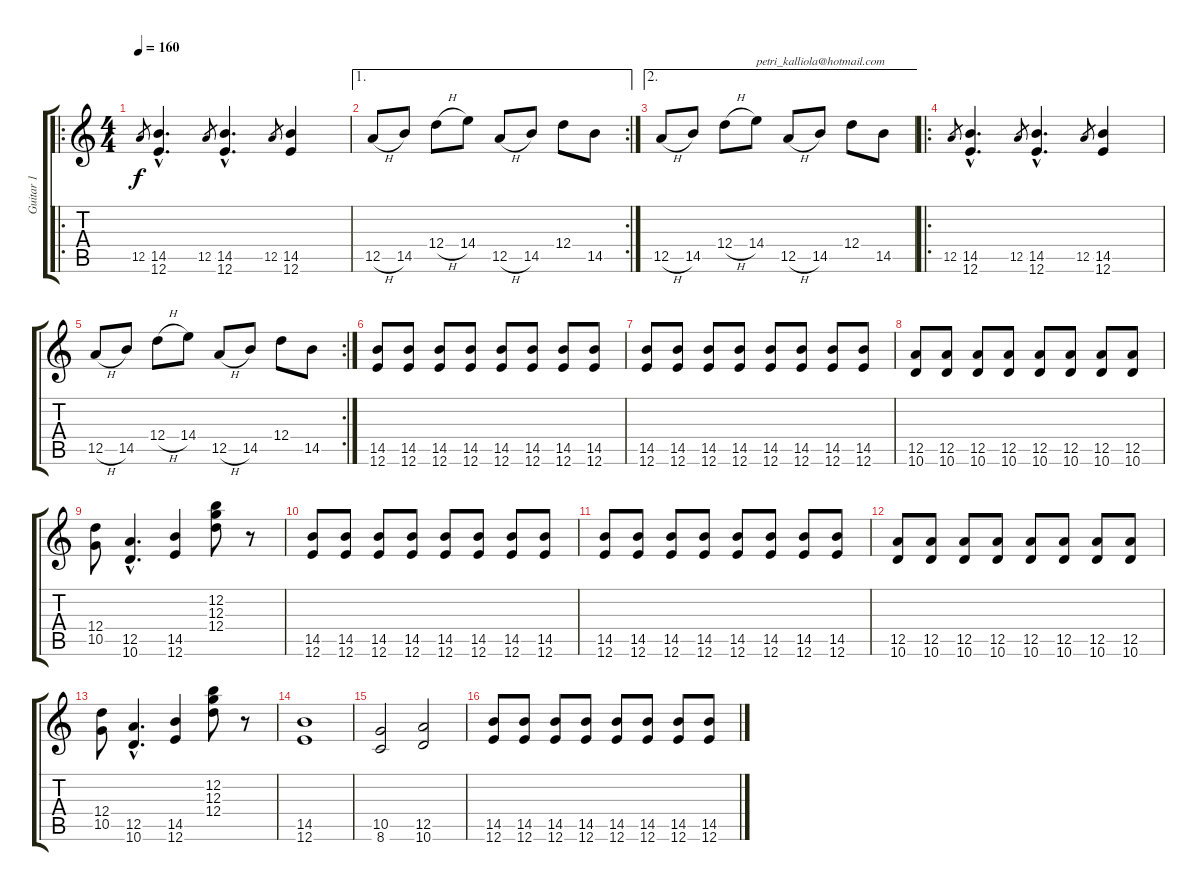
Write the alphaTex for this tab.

\track ("Guitar 1" "Guitar 1") {instrument overdrivenguitar}
\staff {score tabs}
\tuning (E4 B3 G3 D3 A2 E2) {hide}
\ro
\ts (4 4)
\tempo 160
\clef g2
\ks c
12.5.8{gr dy f instrument overdrivenguitar} (14.5{hac} 12.6{hac}).4{d} 12.5.8{gr} (14.5{hac} 12.6{hac}).4{d} 12.5.8{gr} (14.5 12.6).4 |
\ae 1
\rc 2
12.5{h}.8 14.5.8 12.4{h}.8 14.4.8 12.5{h}.8 14.5.8 12.4.8 14.5.8 |
\ae 2
12.5{h}.8 14.5.8 12.4{h}.8 14.4.8{txt "petri_kalliola@hotmail.com"} 12.5{h}.8 14.5.8 12.4.8 14.5.8 |
\ro
12.5.8{gr} (14.5{hac} 12.6{hac}).4{d} 12.5.8{gr} (14.5{hac} 12.6{hac}).4{d} 12.5.8{gr} (14.5 12.6).4 |
\rc 2
12.5{h}.8 14.5.8 12.4{h}.8 14.4.8 12.5{h}.8 14.5.8 12.4.8 14.5.8 |
(14.5 12.6).8 (14.5 12.6).8 (14.5 12.6).8 (14.5 12.6).8 (14.5 12.6).8 (14.5 12.6).8 (14.5 12.6).8 (14.5 12.6).8 |
(14.5 12.6).8 (14.5 12.6).8 (14.5 12.6).8 (14.5 12.6).8 (14.5 12.6).8 (14.5 12.6).8 (14.5 12.6).8 (14.5 12.6).8 |
(12.5 10.6).8 (12.5 10.6).8 (12.5 10.6).8 (12.5 10.6).8 (12.5 10.6).8 (12.5 10.6).8 (12.5 10.6).8 (12.5 10.6).8 |
(12.4 10.5).8 (12.5{hac} 10.6{hac}).4{d} (14.5 12.6).4 (12.2 12.3 12.4).8 r.8 |
(14.5 12.6).8 (14.5 12.6).8 (14.5 12.6).8 (14.5 12.6).8 (14.5 12.6).8 (14.5 12.6).8 (14.5 12.6).8 (14.5 12.6).8 |
(14.5 12.6).8 (14.5 12.6).8 (14.5 12.6).8 (14.5 12.6).8 (14.5 12.6).8 (14.5 12.6).8 (14.5 12.6).8 (14.5 12.6).8 |
(12.5 10.6).8 (12.5 10.6).8 (12.5 10.6).8 (12.5 10.6).8 (12.5 10.6).8 (12.5 10.6).8 (12.5 10.6).8 (12.5 10.6).8 |
(12.4 10.5).8 (12.5{hac} 10.6{hac}).4{d} (14.5 12.6).4 (12.2 12.3 12.4).8 r.8 |
(14.5 12.6).1 |
(10.5 8.6).2 (12.5 10.6).2 |
(14.5 12.6).8 (14.5 12.6).8 (14.5 12.6).8 (14.5 12.6).8 (14.5 12.6).8 (14.5 12.6).8 (14.5 12.6).8 (14.5 12.6).8
